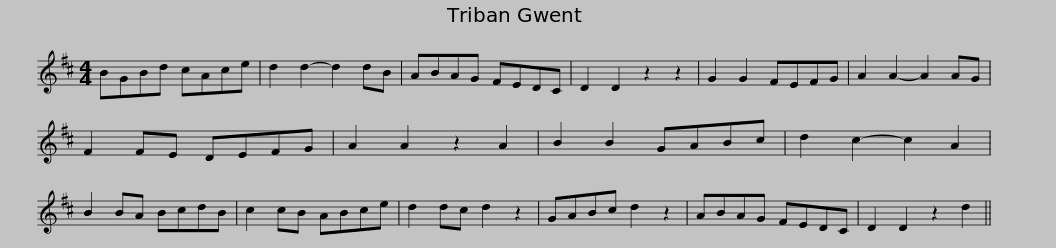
X:1
L:1/8
M:4/4
I:linebreak $
K:D
V:1 treble
V:1
 BGBd cAce | d2 d2- d2 dB | ABAG FEDC | D2 D2 z2 z2 | G2 G2 FEFG | %5
 A2 A2- A2 AG | F2 FE DEFG |$ A2 A2 z2 A2 | B2 B2 GABc | d2 c2- c2 A2 | %10
 B2 BA BcdB | c2 cB ABce | d2 dc d2 z2 | GABc d2 z2 |$ ABAG FEDC | %15
 D2 D2 z2 d2 || %16
